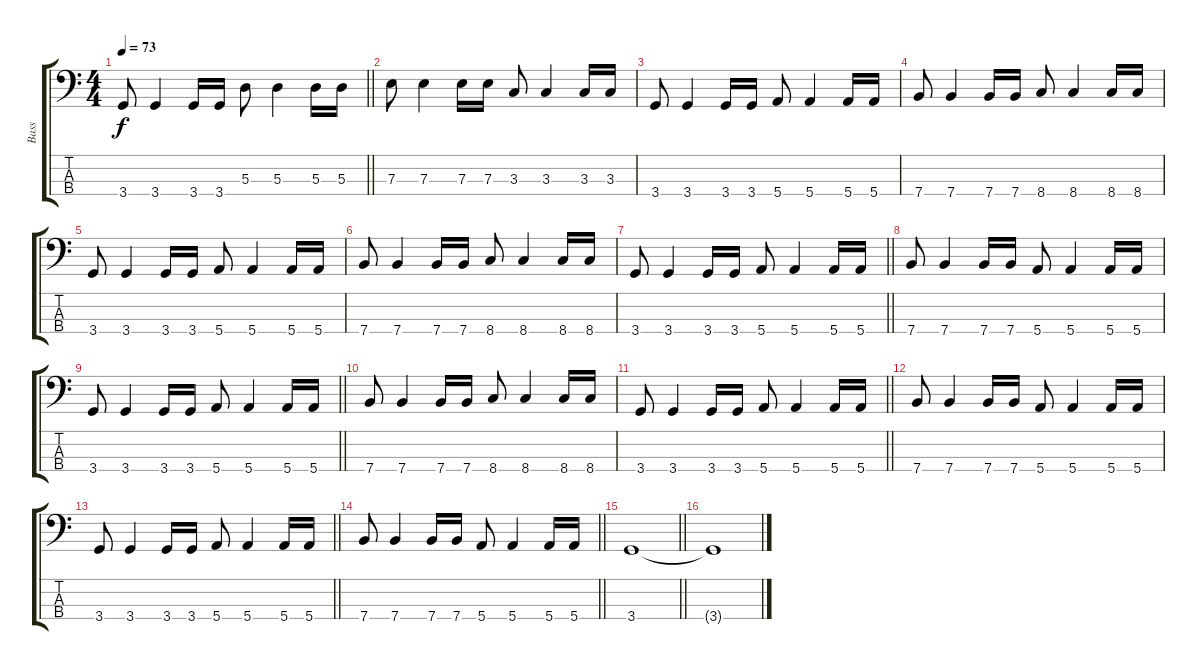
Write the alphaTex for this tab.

\track ("Bass" "Bass") {instrument electricbassfinger}
\staff {score tabs}
\tuning (G2 D2 A1 E1) {hide}
\ts (4 4)
\tempo 73
\clef f4
\barLineRight lightlight
\ks c
3.4.8{dy f} 3.4.4 3.4.16 3.4.16 5.3.8 5.3.4 5.3.16 5.3.16 |
7.3.8 7.3.4 7.3.16 7.3.16 3.3.8 3.3.4 3.3.16 3.3.16 |
3.4.8 3.4.4 3.4.16 3.4.16 5.4.8 5.4.4 5.4.16 5.4.16 |
7.4.8 7.4.4 7.4.16 7.4.16 8.4.8 8.4.4 8.4.16 8.4.16 |
3.4.8 3.4.4 3.4.16 3.4.16 5.4.8 5.4.4 5.4.16 5.4.16 |
7.4.8 7.4.4 7.4.16 7.4.16 8.4.8 8.4.4 8.4.16 8.4.16 |
\barLineRight lightlight
3.4.8 3.4.4 3.4.16 3.4.16 5.4.8 5.4.4 5.4.16 5.4.16 |
7.4.8 7.4.4 7.4.16 7.4.16 5.4.8 5.4.4 5.4.16 5.4.16 |
\barLineRight lightlight
3.4.8 3.4.4 3.4.16 3.4.16 5.4.8 5.4.4 5.4.16 5.4.16 |
7.4.8 7.4.4 7.4.16 7.4.16 8.4.8 8.4.4 8.4.16 8.4.16 |
\barLineRight lightlight
3.4.8 3.4.4 3.4.16 3.4.16 5.4.8 5.4.4 5.4.16 5.4.16 |
7.4.8 7.4.4 7.4.16 7.4.16 5.4.8 5.4.4 5.4.16 5.4.16 |
\barLineRight lightlight
3.4.8 3.4.4 3.4.16 3.4.16 5.4.8 5.4.4 5.4.16 5.4.16 |
\barLineRight lightlight
7.4.8 7.4.4 7.4.16 7.4.16 5.4.8 5.4.4 5.4.16 5.4.16 |
\barLineRight lightlight
3.4.1 |
3.4{t}.1
